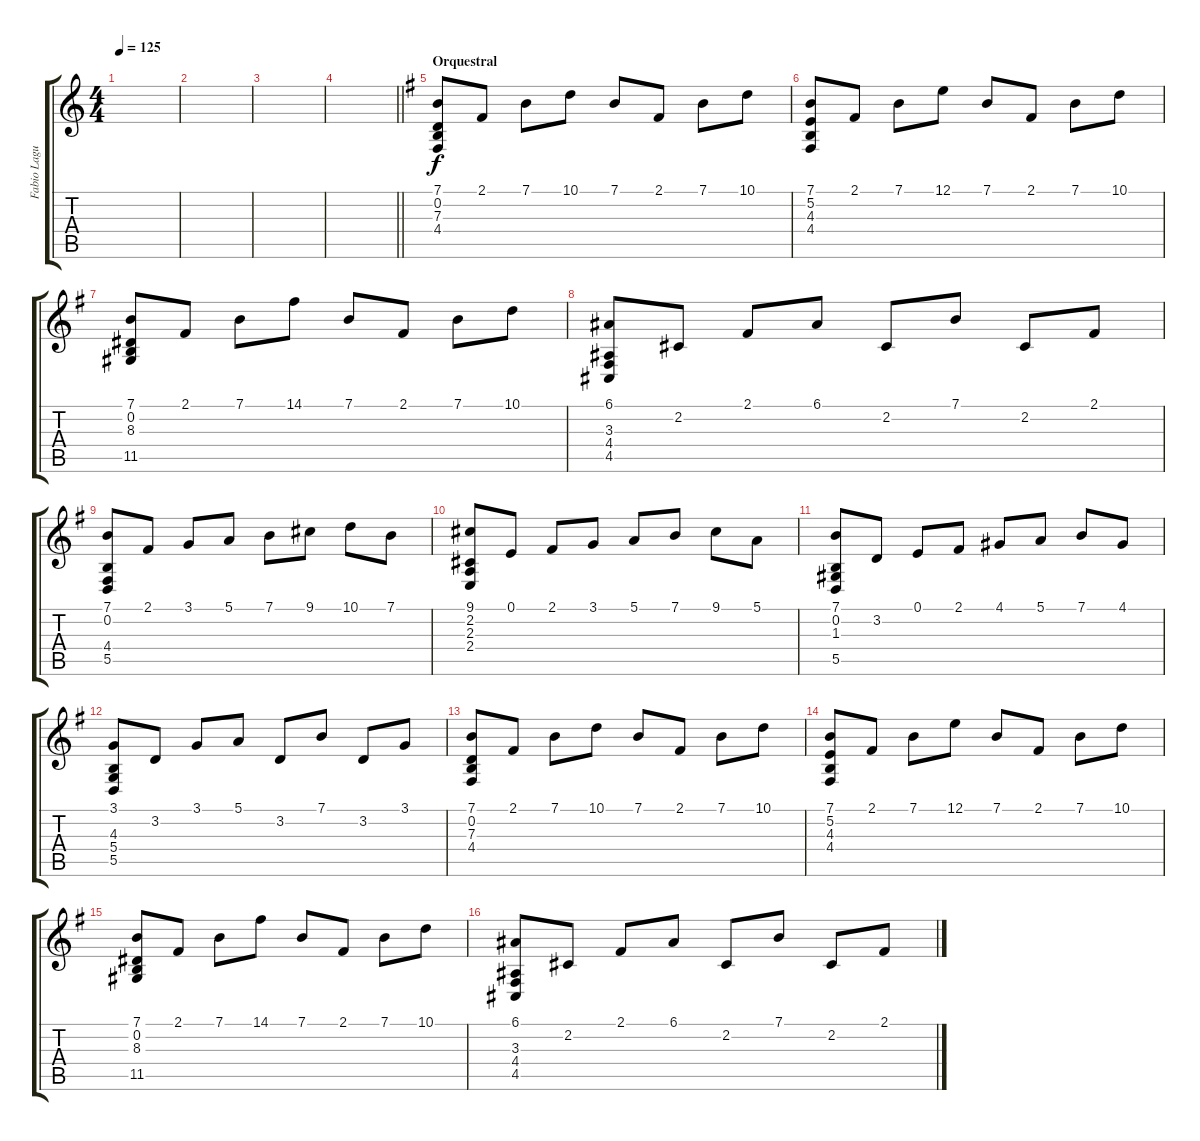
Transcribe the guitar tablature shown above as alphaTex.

\track ("Fabio Laguna" "Fabio Lagu") {instrument acousticgrandpiano}
\staff {score tabs}
\tuning (E4 B3 G3 D3 A2 E2) {hide}
\ts (4 4)
\tempo 125
\clef g2
\ks c
|
|
|
\barLineRight lightlight
|
\section ("" "Orquestral")
\ks eminor
(7.1 0.2 7.3 4.4).8{instrument acousticgrandpiano} 2.1.8 7.1.8 10.1.8 7.1.8 2.1.8 7.1.8 10.1.8 |
(7.1 5.2 4.3 4.4).8 2.1.8 7.1.8 12.1.8 7.1.8 2.1.8 7.1.8 10.1.8 |
(7.1 0.2 8.3 11.5).8 2.1.8 7.1.8 14.1.8 7.1.8 2.1.8 7.1.8 10.1.8 |
(6.1 3.3 4.4 4.5).8 2.2.8 2.1.8 6.1.8 2.2.8 7.1.8 2.2.8 2.1.8 |
(7.1 0.2 4.4 5.5).8 2.1.8 3.1.8 5.1.8 7.1.8 9.1.8 10.1.8 7.1.8 |
(9.1 2.2 2.3 2.4).8 0.1.8 2.1.8 3.1.8 5.1.8 7.1.8 9.1.8 5.1.8 |
(7.1 0.2 1.3 5.5).8 3.2.8 0.1.8 2.1.8 4.1.8 5.1.8 7.1.8 4.1.8 |
(3.1 4.3 5.4 5.5).8 3.2.8 3.1.8 5.1.8 3.2.8 7.1.8 3.2.8 3.1.8 |
(7.1 0.2 7.3 4.4).8{instrument acousticgrandpiano} 2.1.8 7.1.8 10.1.8 7.1.8 2.1.8 7.1.8 10.1.8 |
(7.1 5.2 4.3 4.4).8 2.1.8 7.1.8 12.1.8 7.1.8 2.1.8 7.1.8 10.1.8 |
(7.1 0.2 8.3 11.5).8 2.1.8 7.1.8 14.1.8 7.1.8 2.1.8 7.1.8 10.1.8 |
(6.1 3.3 4.4 4.5).8 2.2.8 2.1.8 6.1.8 2.2.8 7.1.8 2.2.8 2.1.8
